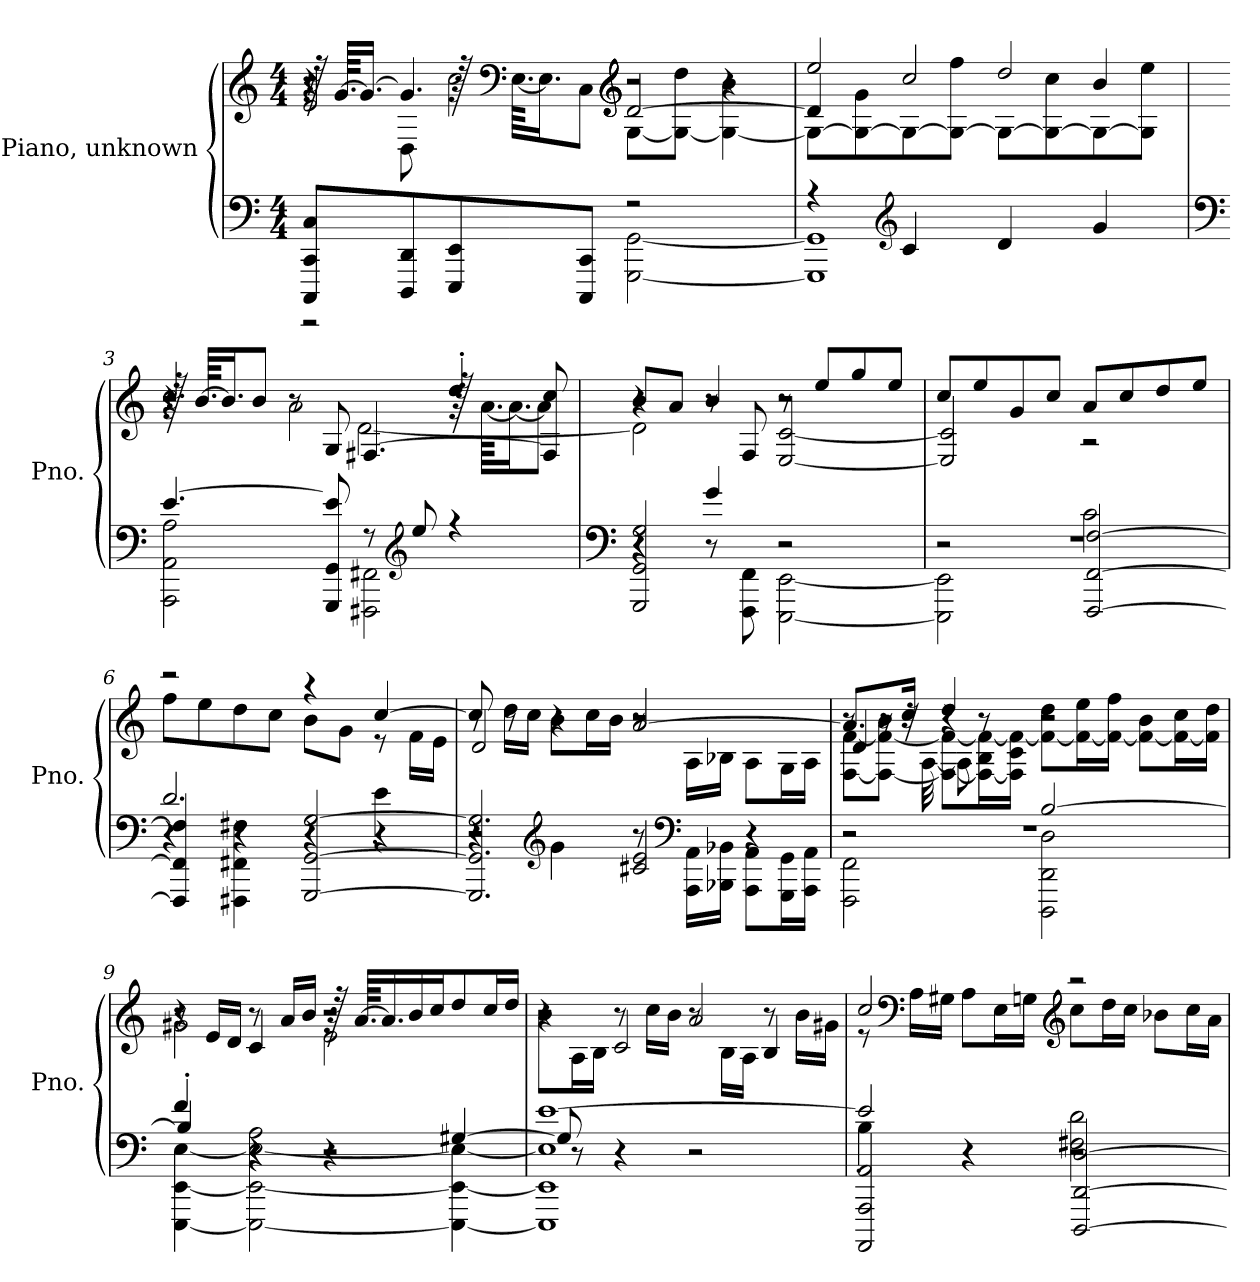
**kern	**kern
*part1	*part1
*staff2	*staff1
*I"Piano, unknown	*
*I'Pno.	*
*clefF4	*clefG2
*k[]	*k[]
*M4/4	*M4/4
*MM120	*MM120
=1	=1
*^	*^
*	*	*	*^
*	*	*	*	*^
8CCC/ 8CC/ 8C/L	2r	128r	4r	2e/	8r
.	.	[64.g/KKLL	.	.	.
.	.	16.g/JJ_	.	.	.
8DDD/ 8DD/	.	4.g/]	.	.	8D\
8EEE/ 8EE/	.	.	2cc\	.	128r
*	*	*clefF4	*	*	*
.	.	.	.	.	[64.E\KKLL
.	.	.	.	.	16.E\J]
8CCC/ 8CC/J	.	.	.	.	8C\J
*	*	*clefG2	*	*	*
2r	[2GGG\ [2GG\	2r	.	[2d/	[8G\L
.	.	.	.	.	8G\_ 8dd\J
.	.	.	4r	.	4G\_ 4b\
*	*	*	*	*v	*v
=2	=2	=2	=2	=2
4r	1GGG] 1GG]	2ee/	4d/]	8G\L_
.	.	.	.	8G\_ 8g\
*clefG2	*	*	*	*
4c/	.	.	2cc/	8G\_
.	.	.	.	8G\_ 8ff\J
4d/	.	2dd/	.	8G\L_
.	.	.	.	8G\_ 8cc\
4g/	.	.	4b/	8G\_
.	.	.	.	8G\] 8ee\J
*	*	*v	*v	*v
!!LO:LB:g=z
=3	=3	=3
*clefF4	*	*
*	*	*^
*	*	*	*^
*	*	*	*	*^
[4.e/	2AAA\ 2AA\ 2A\	128r	4r	2.cc/	2r
.	.	[64.b/KKLL	.	.	.
.	.	16.b/J]	.	.	.
.	.	8b/J	.	.	.
.	.	8r	2a\	.	.
8GGG/ 8GG/ 8e/]	.	8G/	.	.	.
8r	2FFF#X\ 2FF#X\	[4.F#X/	.	.	[2d\
*clefG2	*	*	*	*	*
8ee/	.	.	.	.	.
4r	.	.	128r	4dd'/	.
.	.	.	[64.a\KKLL	.	.
.	.	.	16.a\J_	.	.
.	.	8F#/] 8cc/	8a\J]	.	.
*v	*v	*	*	*	*
*	*v	*v	*v	*v
=4	=4
*clefF4	*
*^	*^
*	*^	*	*^
4r	4r	2GGG/ 2GG/ 2G/	8b/L	4r	2d\]
.	.	.	8a/J	.	.
4g/	8r	.	8r	4b/	.
.	8FFF\ 8FF\	.	8F/	.	.
2r	[2EEE\ [2EE\	2r	8r	[2E/ [2c/	2r
.	.	.	8ee/L	.	.
.	.	.	8gg/	.	.
.	.	.	8ee/J	.	.
*	*	*	*	*v	*v
=5	=5	=5	=5	=5
1r	2EEE\] 2EE\]	2r	8cc/L	2E/] 2c/]
.	.	.	8ee/	.
.	.	.	8g/	.
.	.	.	8cc/J	.
.	2c\	[2FFF/ [2FF/ [2F/	8a/L	2r
.	.	.	8cc/	.
.	.	.	8dd/	.
.	.	.	8ee/J	.
!!LO:LB:g=z	!!
=6	=6	=6	=6	=6
2.d/	4r	4FFF/] 4FF/] 4F/]	2r	8ff\L
.	.	.	.	8ee\
.	4FFF#X\ 4FF#X\ 4F#X\	4r	.	8dd\
.	.	.	.	8cc\J
.	4r	[2GGG/ [2GG/ [2G/	4r	8b\L
.	.	.	.	8g\J
4r	4e'\	.	[4cc/	8r
.	.	.	.	16f\LL
.	.	.	.	16e\JJ
=7	=7	=7	=7	=7
*	*	*	*	*^
2r	4r	2.GGG/] 2.GG/] 2.G/]	8cc/]	8r	2d/
.	.	.	8r	16dd\LL	.
.	.	.	.	16cc\JJ	.
*clefG2	*	*	*	*	*
.	4g\	.	4r	8b\L	.
.	.	.	.	16cc\L	.
.	.	.	.	16b\JJ	.
2c#X/ 2e/	8r	.	[2a/	8r	2r
*clefF4	*	*	*	*	*
.	16AAA\ 16AA\LL	.	.	16A\LL	.
.	16BBB-X\ 16BB-X\JJ	.	.	16B-X\JJ	.
.	8AAA\ 8AA\L	4r	.	8A\L	.
.	16GGG\ 16GG\L	.	.	16G\L	.
.	16AAA\ 16AA\JJ	.	.	16A\JJ	.
!!LO:LB:g=z
=8	=8	=8	=8	=8	=8
*	*	*	*	*	*^
1r	2FFF\ 2FF\	2r	8.a/L]	[8F\ [8f\L	4d/	8r
.	.	.	.	8F\_ 8f\_ 8b\J	.	16r
.	.	.	16cc/Jk	.	.	32r
.	.	.	.	.	.	[32A\
.	.	.	4dd/	8F\_ 8f\_L	4r	8A\]
.	.	.	.	16F\_ 16B\ 16f\_L	.	8r
.	.	.	.	16F\] 16c\ 16f\_JJ	.	.
.	2DDD\ 2DD\ 2D\	[2B/	2r	8f\_ 8dd\L	2r	2r
.	.	.	.	16f\_ 16ee\L	.	.
.	.	.	.	16f\_ 16ff\JJ	.	.
.	.	.	.	8f\_ 8b\L	.	.
.	.	.	.	16f\_ 16cc\L	.	.
.	.	.	.	16f\] 16dd\JJ	.	.
*	*	*	*	*	*v	*v
=9	=9	=9	=9	=9	=9
4f'/	[4EEE\ [4EE\ [4E\	4B/]	8r	2g#X\	4r
.	.	.	16e/LL	.	.
.	.	.	16d/JJ	.	.
4r	2EEE\_ 2EE\_ 2E\_ 2A\	4r	8r	.	4c/
.	.	.	16a/LL	.	.
.	.	.	16b/JJ	.	.
2r	.	4r	128r	2e\	2r
.	.	.	[64.a/KKLL	.	.
.	.	.	16.a/]	.	.
.	.	.	16b/	.	.
.	.	.	16cc/J	.	.
.	4EEE\_ 4EE\_ 4E\_	[4G#X/	8dd/	.	.
.	.	.	16cc/L	.	.
.	.	.	16dd/JJ	.	.
!!LO:LB:g=z	!!	!!
=10	=10	=10	=10	=10	=10
[1e	1EEE] 1EE] 1E]	8G#/]	2r	8b\L	4r
.	.	8r	.	16A\L	.
.	.	.	.	16B\JJ	.
.	.	4r	.	8r	2c/
.	.	.	.	16cc\LL	.
.	.	.	.	16b\JJ	.
.	.	2r	2a/	8r	.
.	.	.	.	16B\LL	.
.	.	.	.	16A\JJ	.
.	.	.	.	8r	4B/
.	.	.	.	16b\LL	.
.	.	.	.	16g#X\JJ	.
*	*	*	*	*v	*v
=11	=11	=11	=11	=11
2e/]	4B'\	2AAAA/ 2AAA/ 2AA/	2cc/	8r
*	*	*	*clefF4	*
.	.	.	.	16A\LL
.	.	.	.	16G#X\JJ
.	4r	.	.	8A\L
.	.	.	.	16E\L
.	.	.	.	16Gn\JJ
*	*	*	*clefG2	*
2r	2F#X\ 2d\	[2DDD/ [2DD/ [2D/	2r	8cc\L
.	.	.	.	16dd\L
.	.	.	.	16cc\JJ
.	.	.	.	8b-X\L
.	.	.	.	16cc\L
.	.	.	.	16a\JJ
*v	*v	*v	*	*
*	*v	*v
=	=
*-	*-
